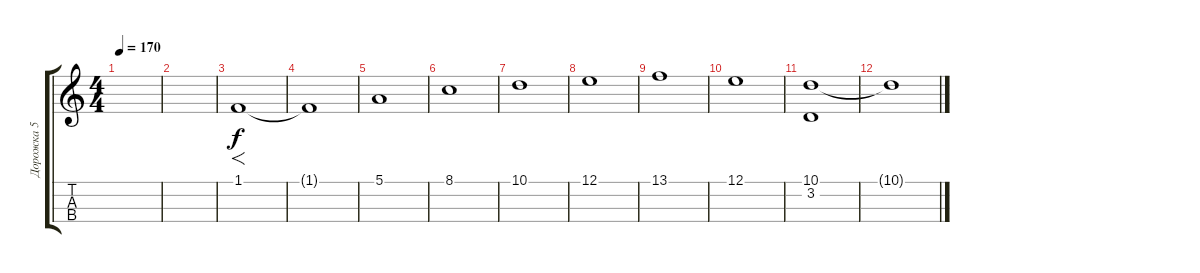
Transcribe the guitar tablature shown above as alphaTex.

\track ("Дорожка 5" "Дорожка 5") {instrument stringensemble2}
\staff {score tabs}
\tuning (E4 B3 G3 D3) {hide}
\ts (4 4)
\tempo 170
\clef g2
\ks c
|
|
1.1.1{f} |
1.1{t}.1 |
5.1.1 |
8.1.1 |
10.1.1 |
12.1.1 |
13.1.1 |
12.1.1 |
(10.1 3.2).1 |
10.1{t}.1
